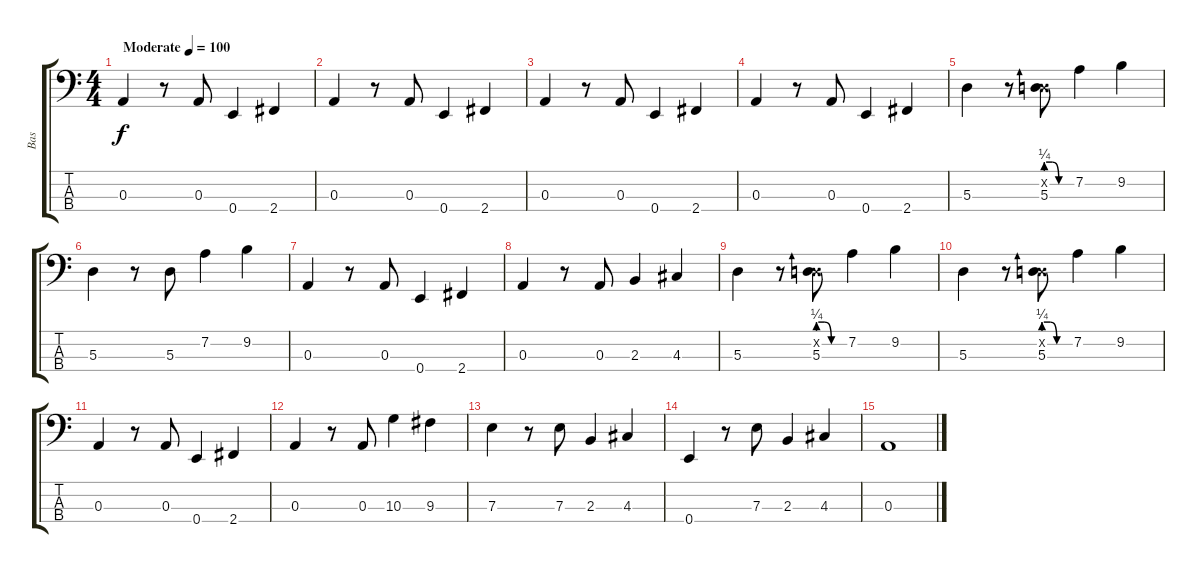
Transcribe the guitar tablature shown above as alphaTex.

\track ("Bas" "Bas") {instrument electricbassfinger bank 242}
\staff {score tabs}
\tuning (G2 D2 A1 E1) {hide}
\ts (4 4)
\tempo (100 "Moderate")
\clef f4
\ks c
0.3.4{dy f instrument electricbassfinger} r.8 0.3.8 0.4.4 2.4.4 |
0.3.4 r.8 0.3.8 0.4.4 2.4.4 |
0.3.4 r.8 0.3.8 0.4.4 2.4.4 |
0.3.4 r.8 0.3.8 0.4.4 2.4.4 |
5.3.4 r.8 (0.2{be (custom 0 1 15 1 30 0 60 0) x} 5.3).8 7.2.4 9.2.4 |
5.3.4 r.8 5.3.8 7.2.4 9.2.4 |
0.3.4 r.8 0.3.8 0.4.4 2.4.4 |
0.3.4 r.8 0.3.8 2.3.4 4.3.4 |
5.3.4 r.8 (0.2{be (custom 0 1 15 1 30 0 60 0) x} 5.3).8 7.2.4 9.2.4 |
5.3.4 r.8 (0.2{be (custom 0 1 15 1 30 0 60 0) x} 5.3).8 7.2.4 9.2.4 |
0.3.4 r.8 0.3.8 0.4.4 2.4.4 |
0.3.4 r.8 0.3.8 10.3.4 9.3.4 |
7.3.4 r.8 7.3.8 2.3.4 4.3.4 |
0.4.4 r.8 7.3.8 2.3.4 4.3.4 |
0.3.1
